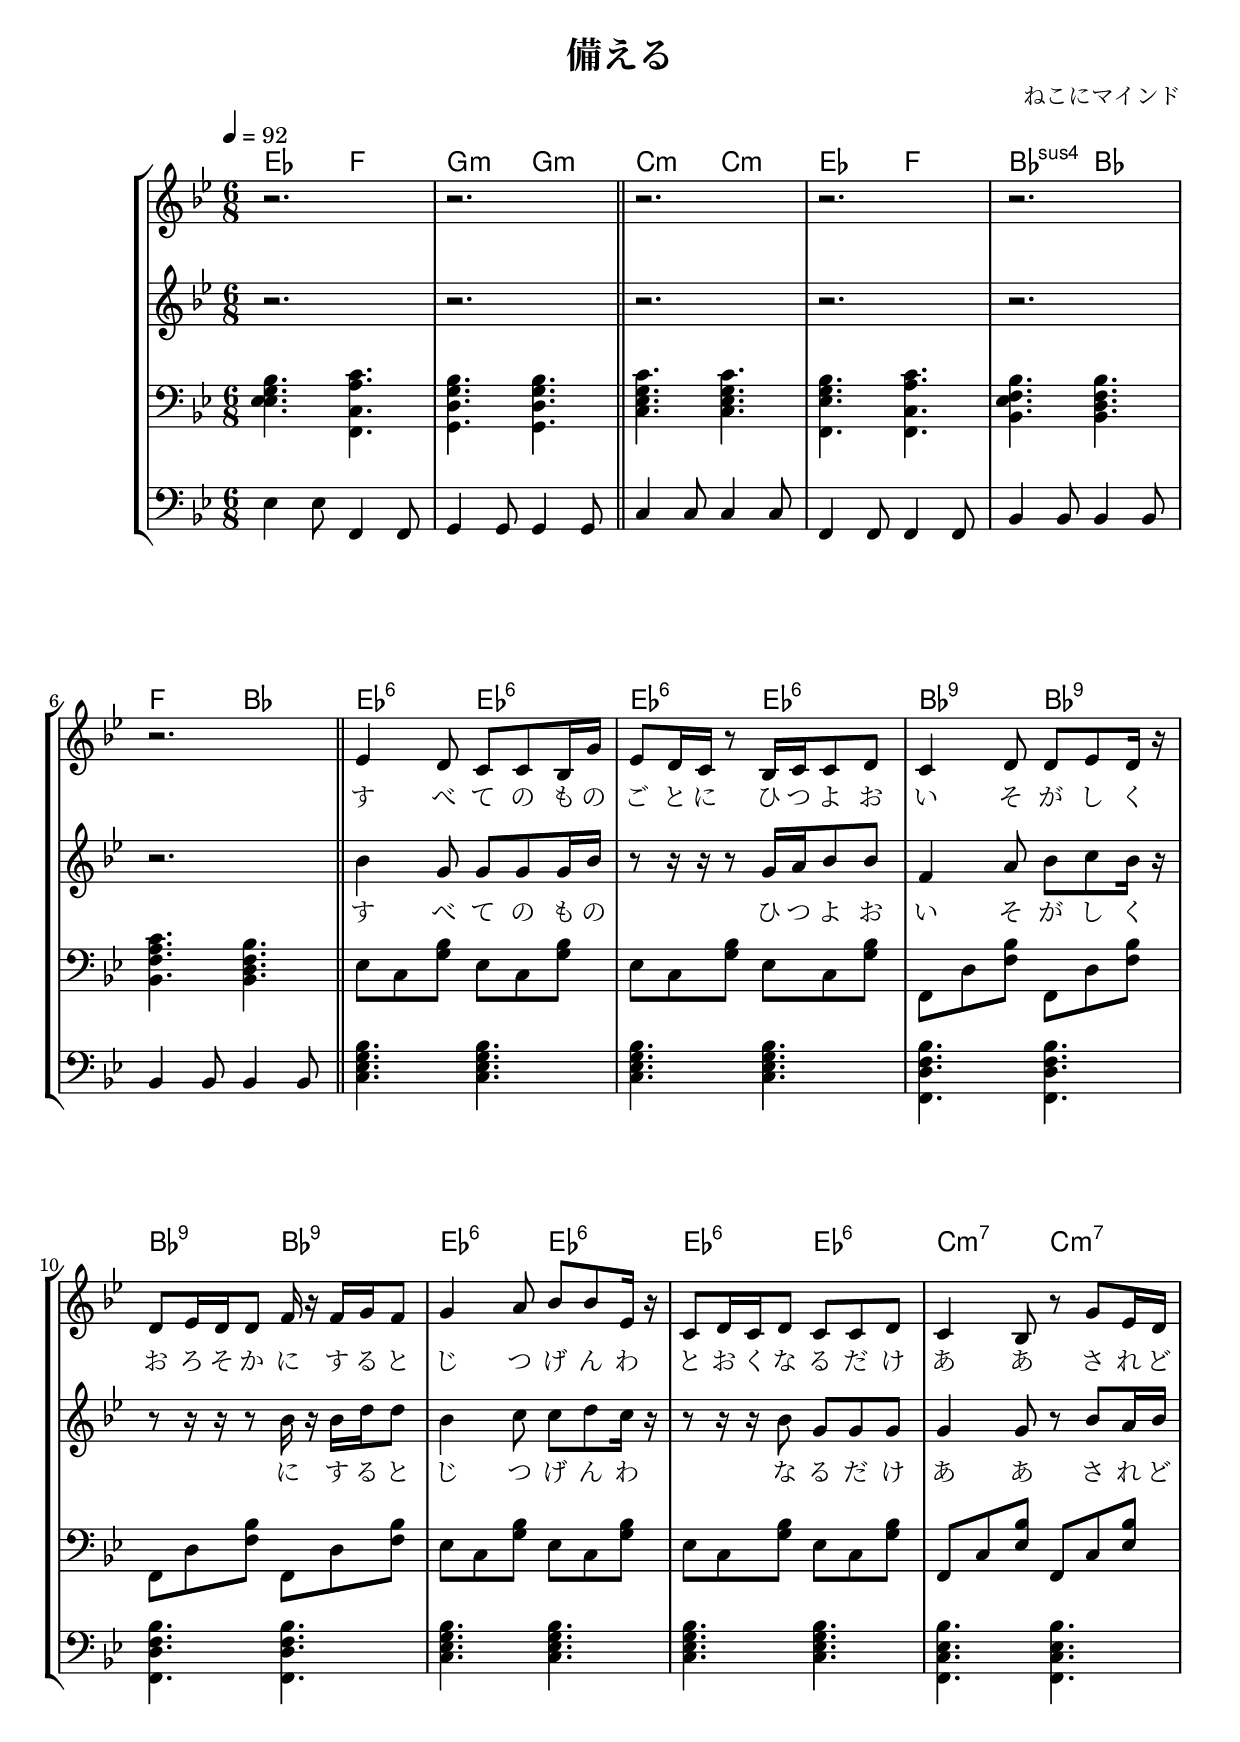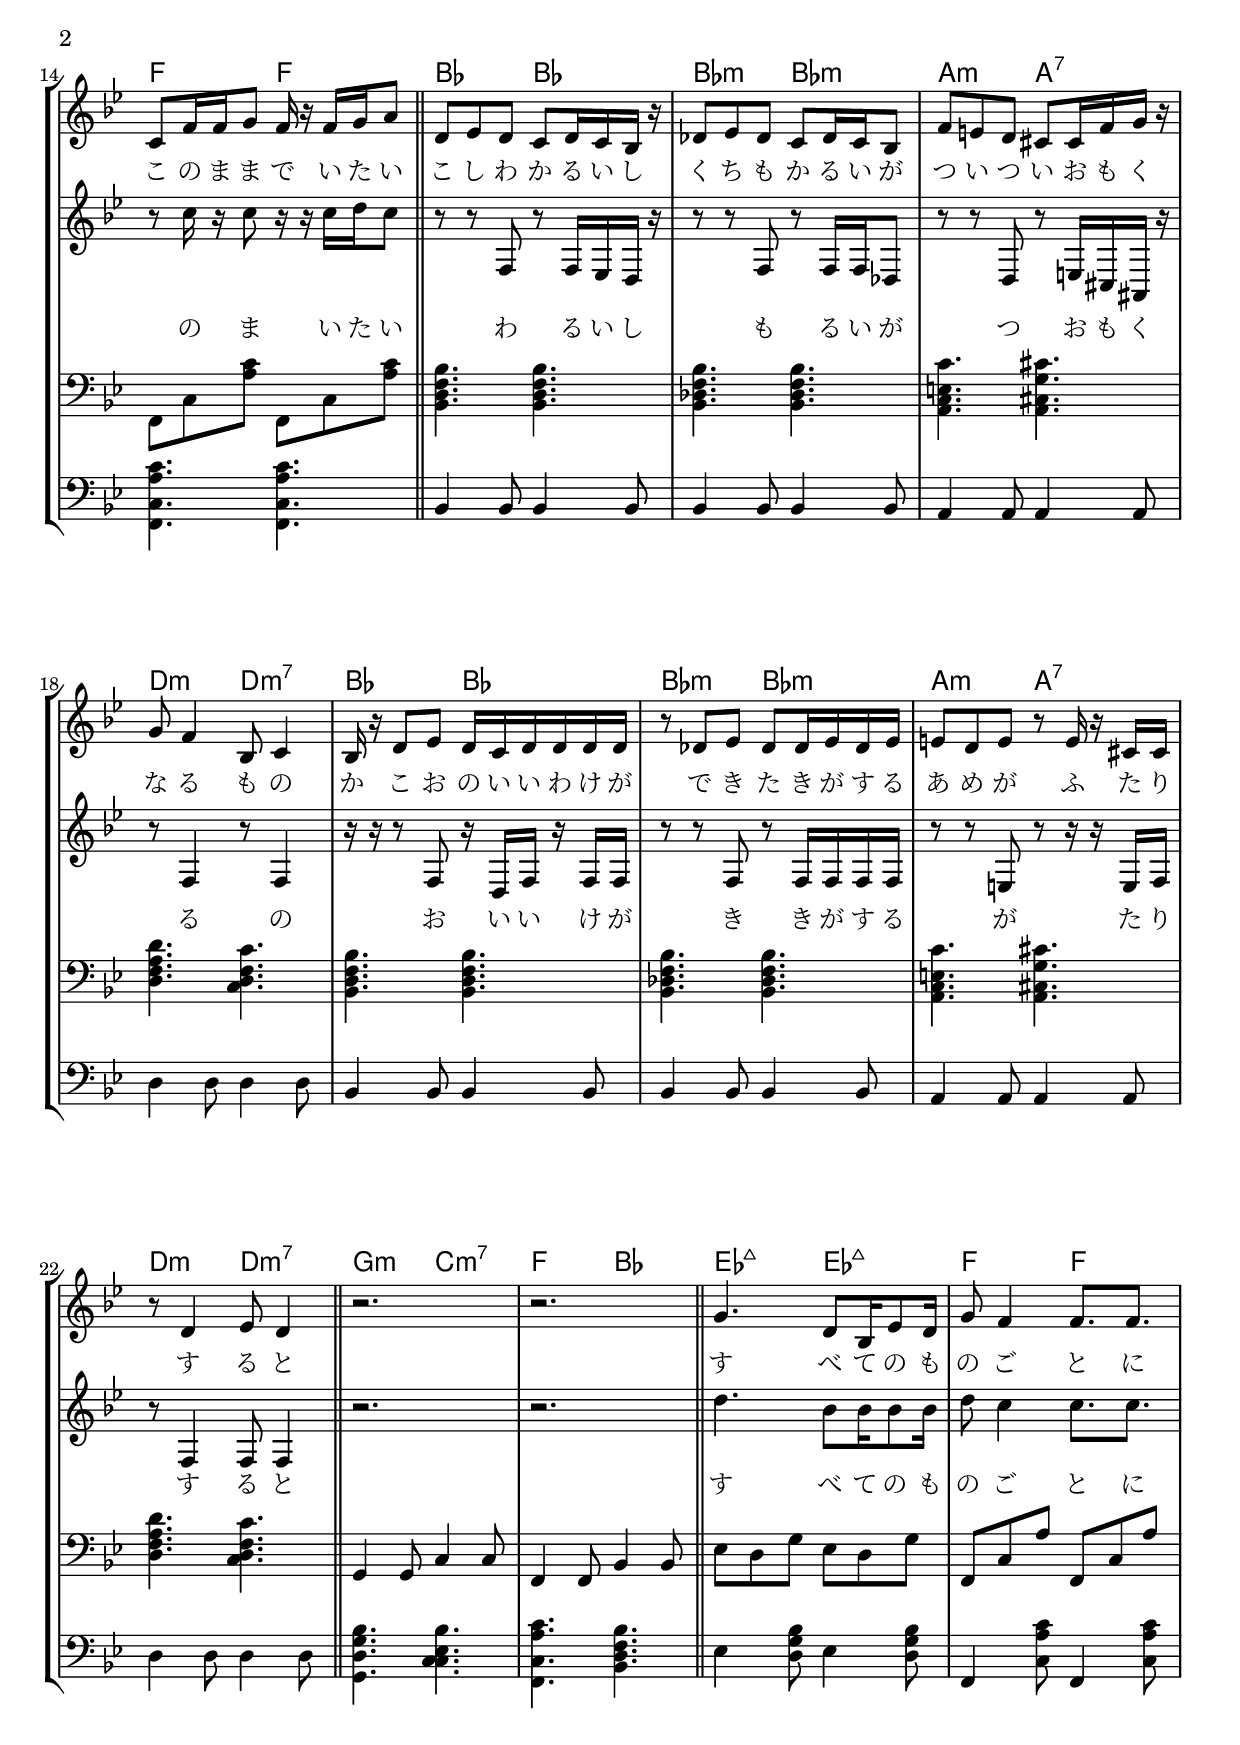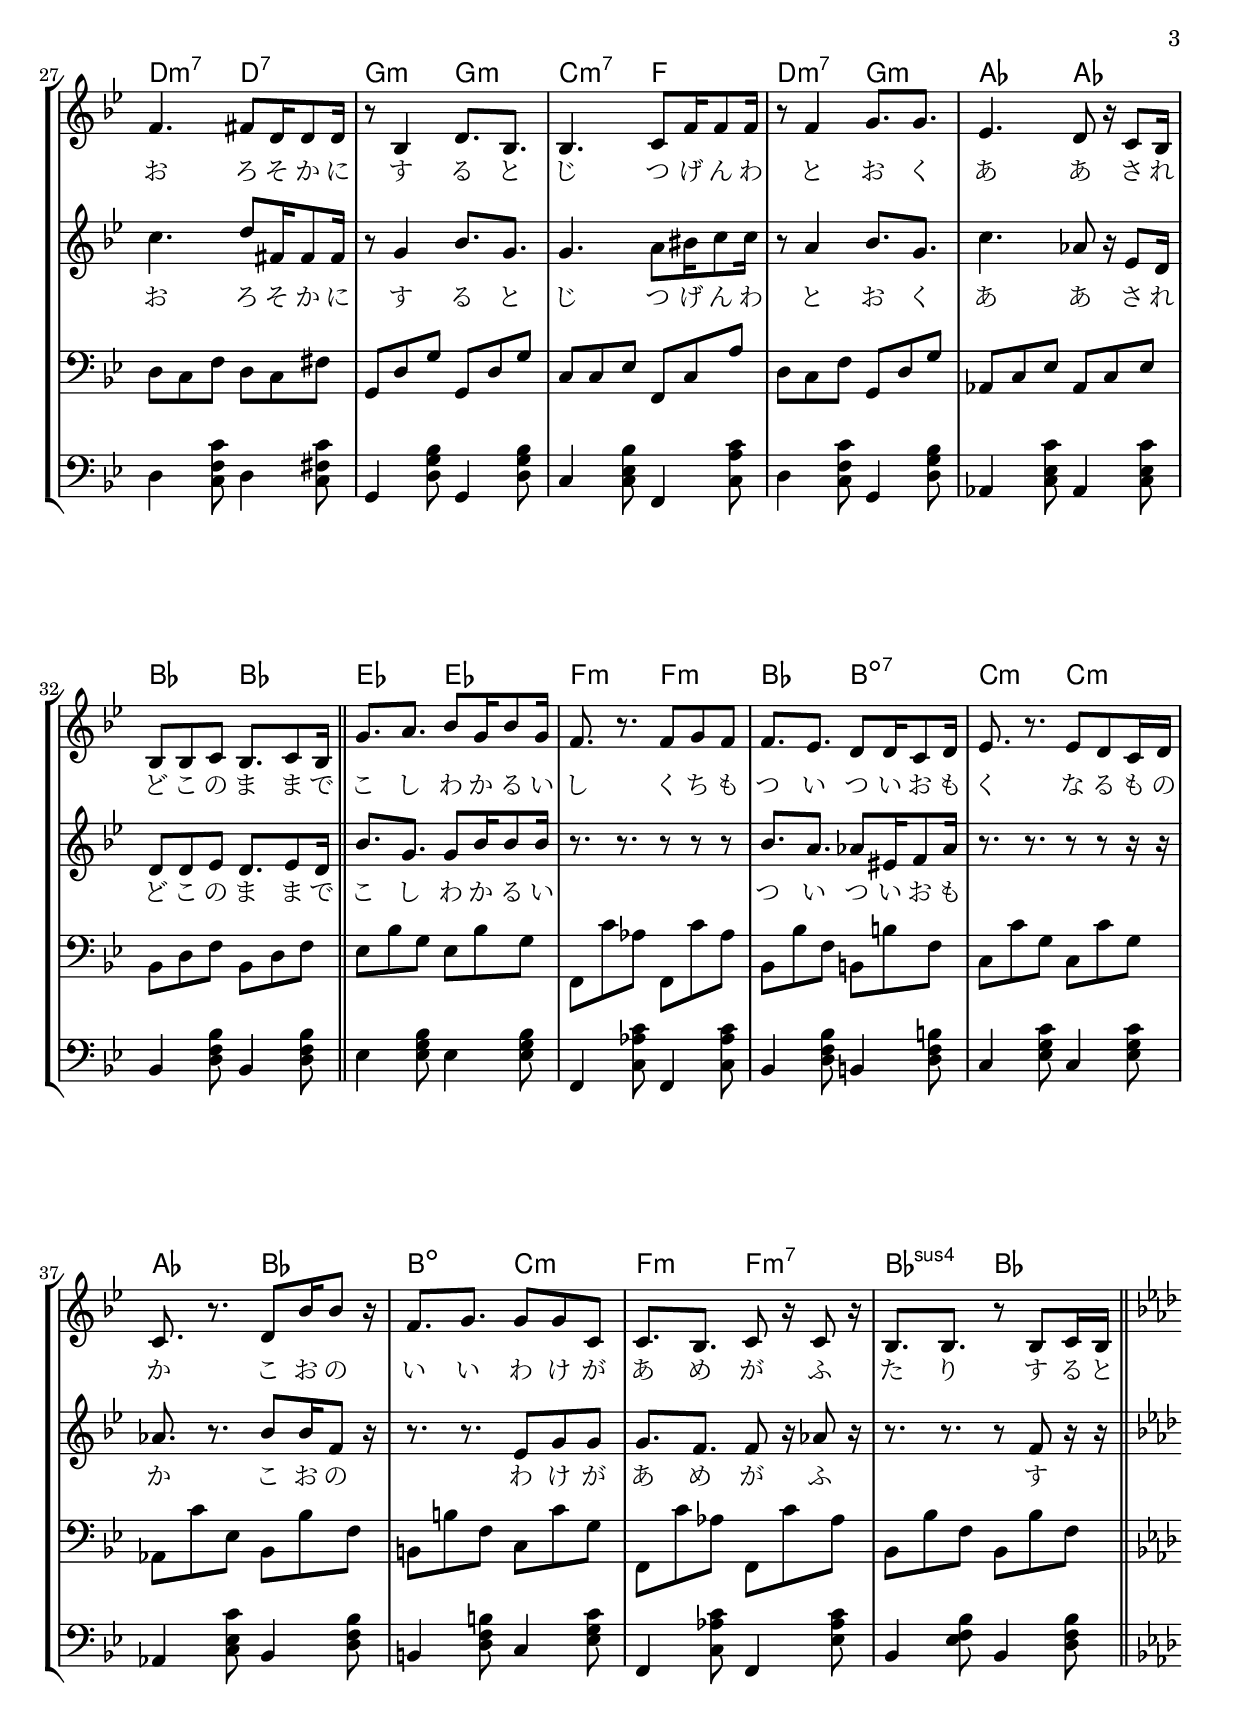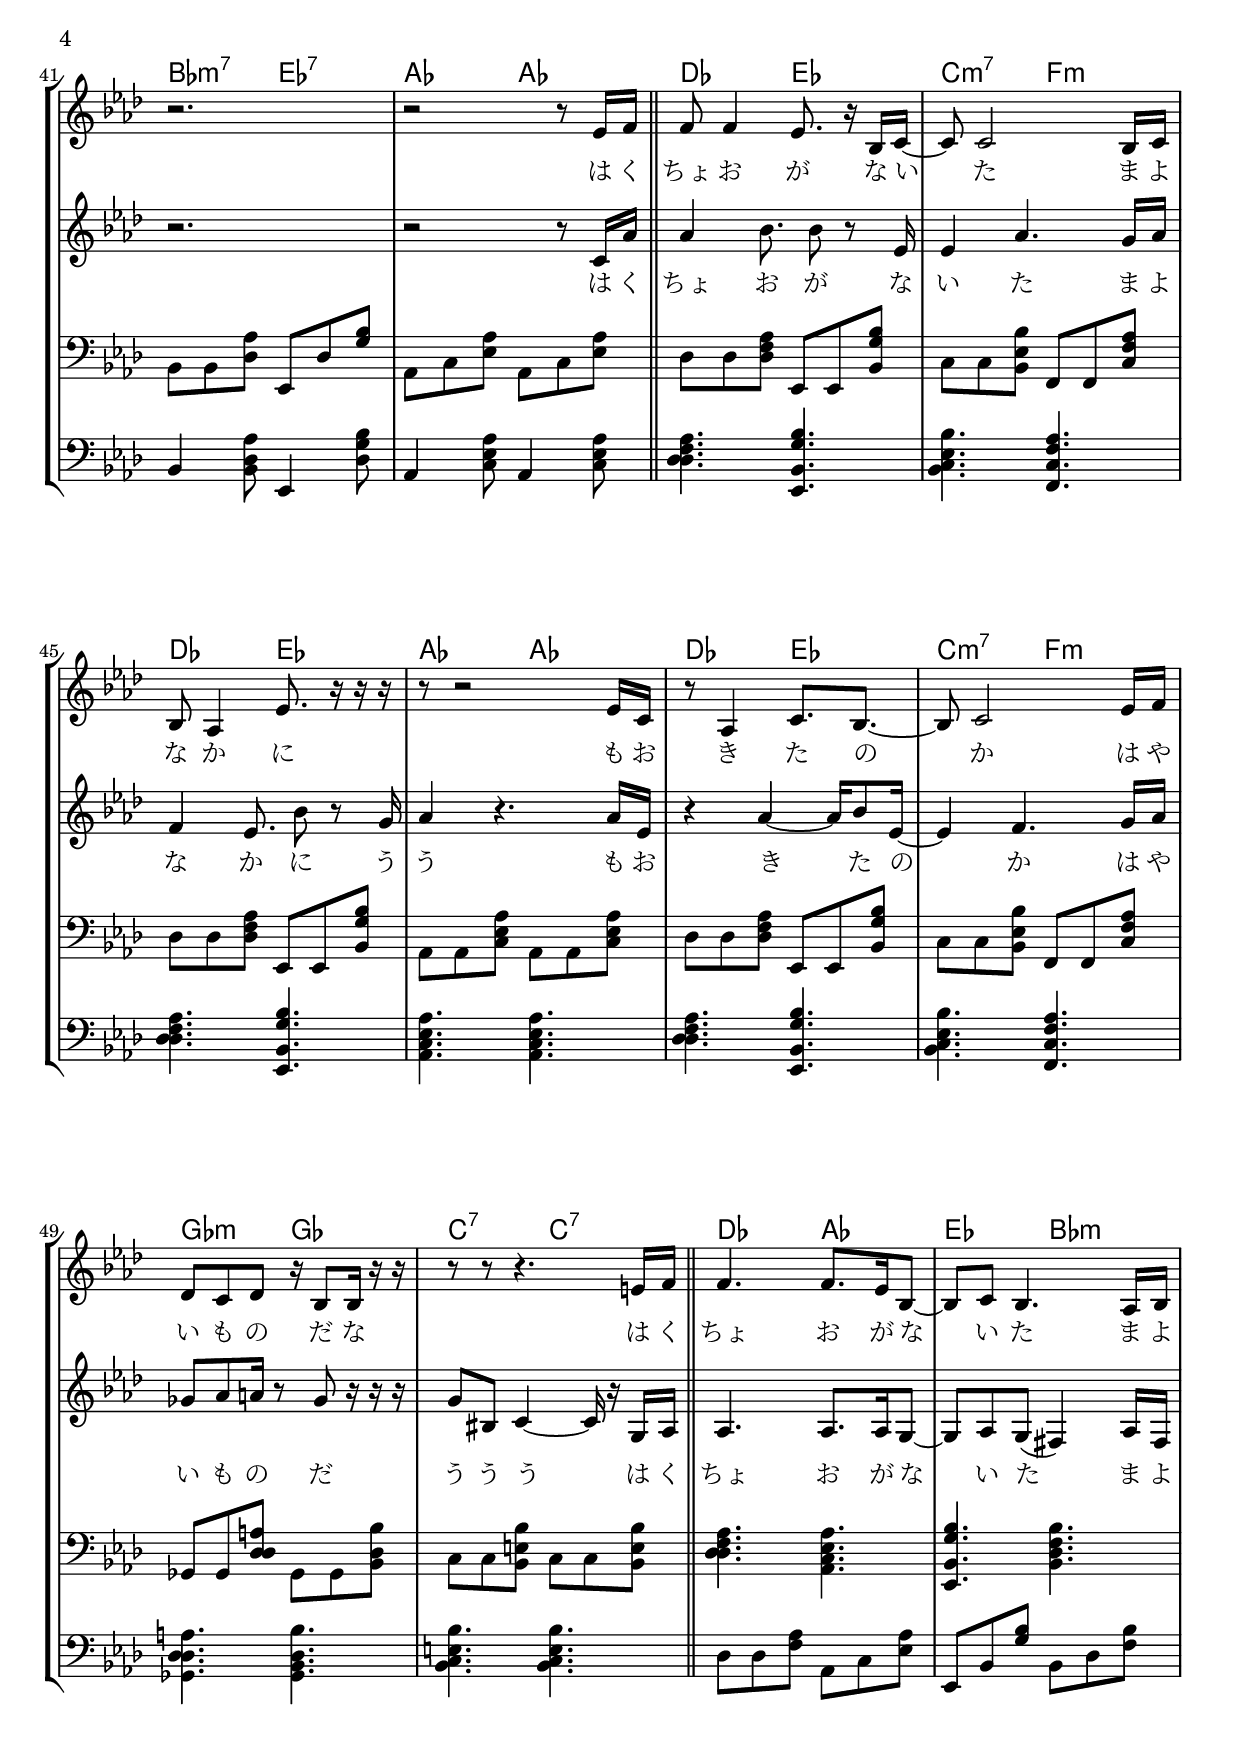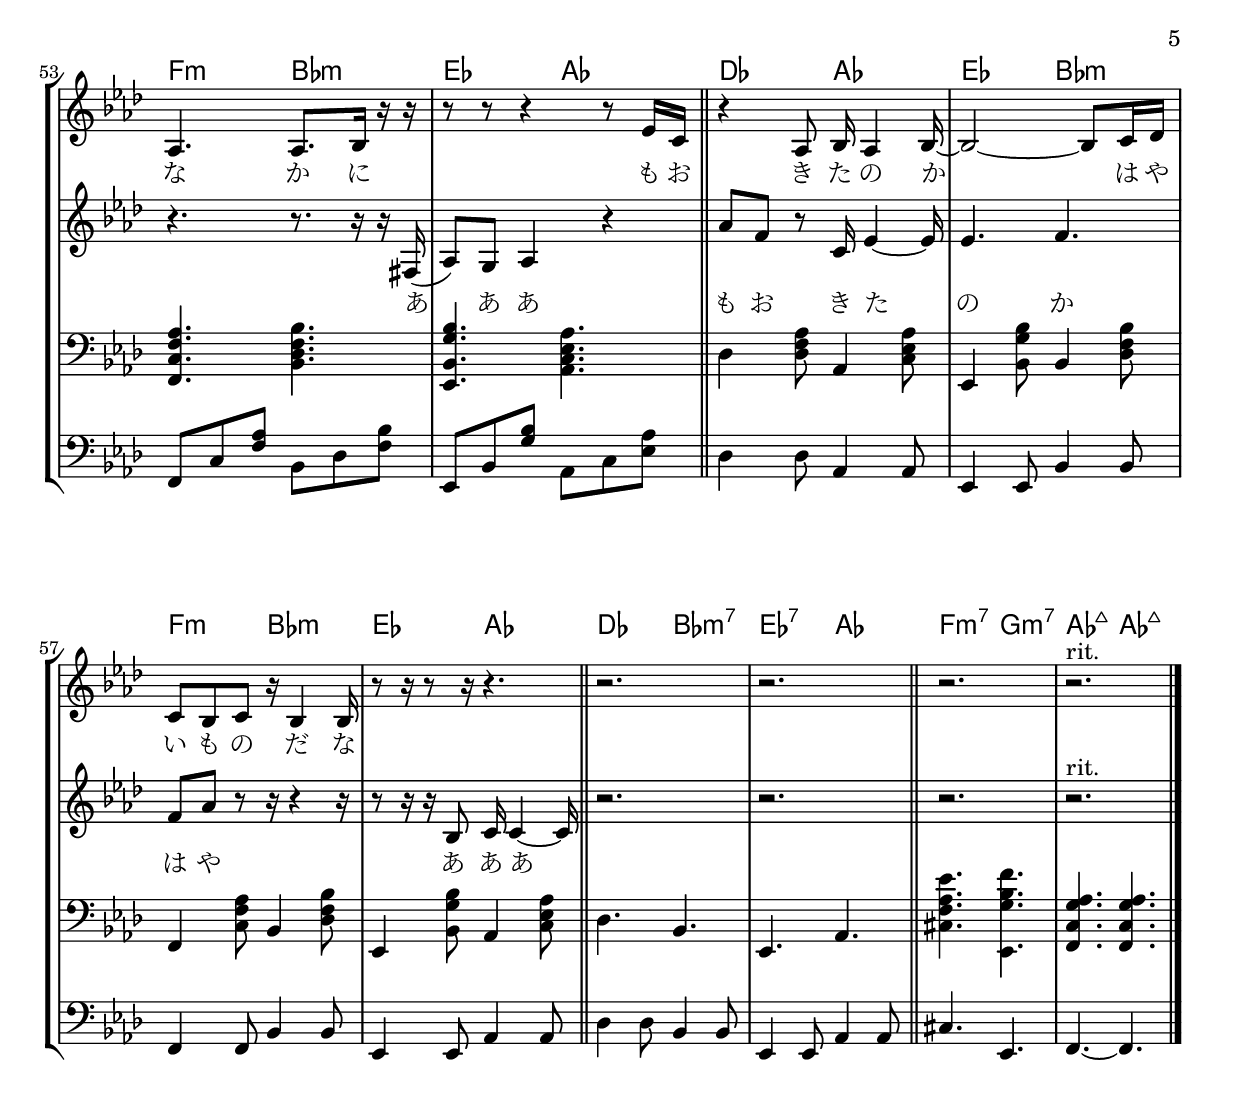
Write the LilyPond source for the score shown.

\version "2.12.1"

\header {
	title = \markup {備える}
	composer = \markup \center-column {ねこにマインド}
}

harmony = \chordmode {
	es4. f4. g4.:m g4.:m 

	c4.:m c4.:m es4. f4. bes4.:sus4 bes4. f4. bes4. 

	es4.:6 es4.:6 es4.:6 es4.:6 bes4.:9 bes4.:9 bes4.:9 bes4.:9 es4.:6 es4.:6 es4.:6 es4.:6 c4.:min7 c4.:min7 f4. f4. 

	bes4. bes4. bes4.:m bes4.:m a4.:m a4.:7 d4.:m d4.:min7 bes4. bes4. bes4.:m bes4.:m a4.:m a4.:7 d4.:m d4.:min7 

	g4.:m c4.:min7 f4. bes4. 

	es4.:maj7 es4.:maj7 f4. f4. d4.:min7 d4.:7 g4.:m g4.:m c4.:min7 f4. d4.:min7 g4.:m as4. as4. bes4. bes4. 

	es4. es4. f4.:m f4.:m bes4. b4.:dim7 c4.:m c4.:m as4. bes4. b4.:dim c4.:m f4.:m f4.:min7 bes4.:sus4 bes4. 

	bes4.:min7 es4.:7 as4. as4. 

	des4. es4. c4.:min7 f4.:m des4. es4. as4. as4. des4. es4. c4.:min7 f4.:m ges4.:m ges4. c4.:7 c4.:7 

	des4. as4. es4. bes4.:m f4.:m bes4.:m es4. as4. 

	des4. as4. es4. bes4.:m f4.:m bes4.:m es4. as4. 

	des4. bes4.:min7 es4.:7 as4. 

	f4.:min7 g4.:m7 as4.:maj7 as4.:maj7 
}

melody = {
	\key bes \major
	\tempo 4 = 92
	r2. | r2.   
	r2. | r2. | r2. | r2.   
	\set Staff.midiInstrument = #"mmi0.45"
	\set Staff.midiMinimumVolume = #0.7
	\set Staff.midiMaximumVolume = #0.9
	es'4  d'8  c'8  c'8  bes16  g'16 
	es'8  d'16  c'16  r8  bes16  c'16  c'8  d'8 
	c'4  d'8  d'8  es'8  d'16  r16 
	d'8  es'16  d'16  d'8  f'16  r16  f'16  g'16  f'8 
	g'4  a'8  bes'8  bes'8  es'16  r16 
	c'8  d'16  c'16  d'8  c'8  c'8  d'8 
	c'4  bes8  r8  g'8  es'16  d'16 
	c'8  f'16  f'16  g'8  f'16  r16  f'16  g'16  a'8
	\set Staff.midiInstrument = #"mmi0.45"
	\set Staff.midiMinimumVolume = #0.7
	\set Staff.midiMaximumVolume = #0.9
	d'8  es'8  d'8  c'8  d'16  c'16  bes16  r16 
	des'8  es'8  des'8  c'8  des'16  c'16  bes8 
	f'8  e'8  d'8  cis'8  cis'16  f'16  g'16  r16 
	g'8  f'4  bes8  c'4 
	bes16  r16  d'8  es'8  d'16  c'16  d'16  d'16  d'16  d'16 
	r8  des'8  es'8  des'8  des'16  es'16  des'16  es'16 
	e'8  d'8  e'8  r8  e'16  r16  cis'16  cis'16 
	r8  d'4  es'8  d'4
	r2. | r2.   
	\set Staff.midiInstrument = #"FX 4 (atmosphere)"
	\set Staff.midiMinimumVolume = #0.7
	\set Staff.midiMaximumVolume = #0.9
	g'4.  d'8  bes16  es'8  d'16 
	g'8  f'4  f'8.  f'8. 
	f'4.  fis'8  d'16  d'8  d'16 
	r8  bes4  d'8.  bes8. 
	bes4.  c'8  f'16  f'8  f'16 
	r8  f'4  g'8.  g'8. 
	es'4.  d'8  r16  c'8  bes16 
	bes8  bes8  c'8  bes8.  c'8  bes16
	\set Staff.midiInstrument = #"Marimba"
	\set Staff.midiMinimumVolume = #0.7
	\set Staff.midiMaximumVolume = #0.9
	g'8.  a'8.  bes'8  g'16  bes'8  g'16 
	f'8.  r8.  f'8  g'8  f'8 
	f'8.  es'8.  d'8  d'16  c'8  d'16 
	es'8.  r8.  es'8  d'8  c'16  d'16 
	c'8.  r8.  d'8  bes'16  bes'8  r16 
	f'8.  g'8.  g'8  g'8  c'8 
	c'8.  bes8.  c'8  r16  c'8  r16 
	bes8.  bes8.  r8  bes8  c'16  bes16
	\key as \major
	r2. | r2 r8 
	\set Staff.midiInstrument = #"mmi0.45"
	\set Staff.midiMinimumVolume = #0.7
	\set Staff.midiMaximumVolume = #0.9
	es'16  f'16 
	f'8  f'4  es'8.  r16  bes16  c'16~ 
	c'8  c'2  bes16  c'16 
	bes8  as4  es'8.  r16  r16  r16 
	r8  r2  es'16  c'16 
	r8  as4  c'8.  bes8.~ 
	bes8  c'2  es'16  f'16 
	des'8  c'8  des'8  r16  bes8  bes16  r16  r16 
	r8  r8  	r4. 	\set Staff.midiInstrument = #"FX 7 (echoes)"
	\set Staff.midiMinimumVolume = #0.7
	\set Staff.midiMaximumVolume = #0.9
	e'16  f'16 
	f'4.  f'8.  es'16  bes8~ 
	bes8  c'8  bes4.  as16  bes16 
	as4.  as8.  bes16  r16  r16 
	r8  r8  r4  	r8 	\set Staff.midiInstrument = #"Voice Oohs"
	\set Staff.midiMinimumVolume = #0.7
	\set Staff.midiMaximumVolume = #0.9
	es'16  c'16 
	r4  as8  bes16  as4  bes16~ 
	bes2~bes8  c'16  des'16 
	c'8  bes8  c'8  r16  bes4  bes16 
	r8  r16  r8  r16  	r4. 	r2. | r2.   
	r2. | r2.^"rit." \bar "|."
}

words = \lyricmode {
	
	
	す  べ  て  の  も  の  ご  と  に  ひ  つ  よ  お  い  そ  が  し  く  お  ろ  そ  か  に  す  る  と  じ  つ  げ  ん  わ  と  お  く  な  る  だ  け  あ  あ  さ  れ  ど  こ  の  ま  ま  で  い  た  い  
	こ  し  わ  か  る  い  し  く  ち  も  か  る  い  が  つ  い  つ  い  お  も  く  な  る  も  の  か  こ  お  の  い  い  わ  け  が  で  き  た  き  が  す  る  あ  め  が  ふ  た  り  す  る  と  
	
	す  べ  て  の  も  の  ご  と  に  お  ろ  そ  か  に  す  る  と  じ  つ  げ  ん  わ  と  お  く  あ  あ  さ  れ  ど  こ  の  ま  ま  で  
	こ  し  わ  か  る  い  し  く  ち  も  つ  い  つ  い  お  も  く  な  る  も  の  か  こ  お  の  い  い  わ  け  が  あ  め  が  ふ  た  り  す  る  と  
	
	は  く  ちょ  お  が  な  い  た  ま  よ  な  か  に  も  お  き  た  の  か  は  や  い  も  の  だ  な  
	は  く  ちょ  お  が  な  い  た  ま  よ  な  か  に  
	も  お  き  た  の  か  は  や  い  も  の  だ  な  
	
	
}

secondmelody = {
	\key bes \major
	\tempo 4 = 92
	r2. | r2.   
	r2. | r2. | r2. | r2.   
	\set Staff.midiInstrument = #"Acoustic grand"
	\set Staff.midiMinimumVolume = #0.7
	\set Staff.midiMaximumVolume = #0.9
	bes'4  g'8  g'8  g'8  g'16  bes'16 
	r8  r16  r16  r8  g'16  a'16  bes'8  bes'8 
	f'4  a'8  bes'8  c''8  bes'16  r16 
	r8  r16  r16  r8  bes'16  r16  bes'16  d''16  d''8 
	bes'4  c''8  c''8  d''8  c''16  r16 
	r8  r16  r16  bes'8  g'8  g'8  g'8 
	g'4  g'8  r8  bes'8  a'16  bes'16 
	r8  c''16  r16  c''8  r16  r16  c''16  d''16  c''8
	\set Staff.midiInstrument = #"Synth Bass 1"
	\set Staff.midiMinimumVolume = #0.7
	\set Staff.midiMaximumVolume = #0.9
	r8  r8  f8  r8  f16  es16  d16  r16 
	r8  r8  f8  r8  f16  f16  des8 
	r8  r8  d8  r8  e16  cis16  ais,16  r16 
	r8  f4  r8  f4 
	r16  r16  r8  f8  r16  d16  f16  r16  f16  f16 
	r8  r8  f8  r8  f16  f16  f16  f16 
	r8  r8  e8  r8  r16  r16  e16  f16 
	r8  f4  f8  f4
	r2. | r2.   
	\set Staff.midiInstrument = #"Flute"
	\set Staff.midiMinimumVolume = #0.7
	\set Staff.midiMaximumVolume = #0.9
	d''4.  bes'8  bes'16  bes'8  bes'16 
	d''8  c''4  c''8.  c''8. 
	c''4.  d''8  fis'16  fis'8  fis'16 
	r8  g'4  bes'8.  g'8. 
	g'4.  a'8  bis'16  c''8  c''16 
	r8  a'4  bes'8.  g'8. 
	c''4.  as'8  r16  es'8  d'16 
	d'8  d'8  es'8  d'8.  es'8  d'16
	\set Staff.midiInstrument = #"FX 8 (sci-fi)"
	\set Staff.midiMinimumVolume = #0.7
	\set Staff.midiMaximumVolume = #0.9
	bes'8.  g'8.  g'8  bes'16  bes'8  bes'16 
	r8.  r8.  r8  r8  r8 
	bes'8.  a'8.  as'8  eis'16  f'8  as'16 
	r8.  r8.  r8  r8  r16  r16 
	as'8.  r8.  bes'8  bes'16  f'8  r16 
	r8.  r8.  es'8  g'8  g'8 
	g'8.  f'8.  f'8  r16  as'8  r16 
	r8.  r8.  r8  f'8  r16  r16
	\key as \major
	r2. | r2 r8 
	\set Staff.midiInstrument = #"fss0.35"
	\set Staff.midiMinimumVolume = #0.7
	\set Staff.midiMaximumVolume = #0.9
	c'16  as'16 
	as'4  bes'8.  bes'8  r8  es'16 
	es'4  as'4.  g'16  as'16 
	f'4  es'8.  bes'8  r8  g'16 
	as'4  r4.  as'16  es'16 
	r4  as'4~as'16  bes'8  es'16~ 
	es'4  f'4.  g'16  as'16 
	ges'8  as'8  a'16  r8  ges'8  r16  r16  r16 
	g'8  bis8  c'4~c'16  	r16 	\set Staff.midiInstrument = #"FX 7 (echoes)"
	\set Staff.midiMinimumVolume = #0.7
	\set Staff.midiMaximumVolume = #0.9
	g16  as16 
	as4.  as8.  as16  g8~ 
	g8  as8  g8  (fis4)  as16  fis16 
	r4.  r8.  r16  r16  fis16 
	(as8)  g8  as4  	r4 	\set Staff.midiInstrument = #"Pad 8 (sweep)"
	\set Staff.midiMinimumVolume = #0.7
	\set Staff.midiMaximumVolume = #0.9
	as'8  f'8  r8  c'16  es'4~es'16 
	es'4.  f'4. 
	f'8  as'8  r8  r16  r4  r16 
	r8  r16  r16  bes8  c'16  c'4~c'16
	r2. | r2.   
	r2. | r2.^"rit." \bar "|."
}

secondwords = \lyricmode {
	
	
	す  べ  て  の  も  の  ひ  つ  よ  お  い  そ  が  し  く  に  す  る  と  じ  つ  げ  ん  わ  な  る  だ  け  あ  あ  さ  れ  ど  の  ま  い  た  い  
	わ  る  い  し  も  る  い  が  つ  お  も  く  る  の  お  い  い  け  が  き  き  が  す  る  が  た  り  す  る  と  
	
	す  べ  て  の  も  の  ご  と  に  お  ろ  そ  か  に  す  る  と  じ  つ  げ  ん  わ  と  お  く  あ  あ  さ  れ  ど  こ  の  ま  ま  で  
	こ  し  わ  か  る  い  つ  い  つ  い  お  も  か  こ  お  の  わ  け  が  あ  め  が  ふ  す  
	
	は  く  ちょ  お  が  な  い  た  ま  よ  な  か  に  う  う  も  お  き  た  の  か  は  や  い  も  の  だ  う  う  う  
	は  く  ちょ  お  が  な  い  た  ま  よ  あ  あ  あ  
	も  お  き  た  の  か  は  や  あ  あ  あ  
	
	
}

tempochange = {
	\time 6/8
	\tempo 4 = 92
	r2. | r2. \bar "||"
	\tempo 4 = 92
	r2. | r2. | r2. | r2. \bar "||"
	\tempo 4 = 92
	r2. | r2. | r2. | r2. | r2. | r2. | r2. | r2. \bar "||"
	\tempo 4 = 92
	r2. | r2. | r2. | r2. | r2. | r2. | r2. | r2. \bar "||"
	\tempo 4 = 92
	r2. | r2. \bar "||"
	\tempo 4 = 92
	r2. | r2. | r2. | r2. | r2. | r2. | r2. | r2. \bar "||"
	\tempo 4 = 92
	r2. | r2. | r2. | r2. | r2. | r2. | r2. | r2. \bar "||"
	\tempo 4 = 92
	r2. | r2. \bar "||"
	\tempo 4 = 92
	r2. | r2. | r2. | r2. | r2. | r2. | r2. | r2. \bar "||"
	\tempo 4 = 92
	r2. | r2. | r2. | r2. \bar "||"
	\tempo 4 = 92
	r2. | r2. | r2. | r2. \bar "||"
	\tempo 4 = 92
	r2. | r2. \bar "||"
	\tempo 4 = 92
	r2. | \tempo 4 = 69 r4. \tempo 4 = 61 r4. \bar "|."
}

mainacc = {
	\clef bass
	\set Staff.midiInstrument = #"Acoustic grand"
	\set Staff.midiMinimumVolume = #0.3
	\set Staff.midiMaximumVolume = #0.6
	\time 6/8
	\key bes \major
	\tempo 4 = 92
<es es g bes>4.  <f, c a c'>4.  <g, d g bes>4.  <g, d g bes>4.  \bar "||"

	\set Staff.midiInstrument = #"Acoustic grand"
	\set Staff.midiMinimumVolume = #0.3
	\set Staff.midiMaximumVolume = #0.6
<c es g c'>4.  <c es g c'>4.  <f, es g bes>4.  <f, c a c'>4.  <bes, es f bes>4.  <bes, d f bes>4.  <bes, f a c'>4.  <bes, d f bes>4.  \bar "||"

	\set Staff.midiInstrument = #"Pad 7 (halo)"
	\set Staff.midiMinimumVolume = #0.3
	\set Staff.midiMaximumVolume = #0.6
es8  c8  <g bes>8  es8  c8  <g bes>8  es8  c8  <g bes>8  es8  c8  <g bes>8  f,8  d8  <f bes>8  f,8  d8  <f bes>8  f,8  d8  <f bes>8  f,8  d8  <f bes>8  es8  c8  <g bes>8  es8  c8  <g bes>8  es8  c8  <g bes>8  es8  c8  <g bes>8  f,8  c8  <es bes>8  f,8  c8  <es bes>8  f,8  c8  <a c'>8  f,8  c8  <a c'>8  \bar "||"

	\set Staff.midiInstrument = #"Acoustic grand"
	\set Staff.midiMinimumVolume = #0.3
	\set Staff.midiMaximumVolume = #0.6
<bes, d f bes>4.  <bes, d f bes>4.  <bes, des f bes>4.  <bes, des f bes>4.  <a, c e c'>4.  <a, cis g cis'>4.  <d f a d'>4.  <d c f c'>4.  <bes, d f bes>4.  <bes, d f bes>4.  <bes, des f bes>4.  <bes, des f bes>4.  <a, c e c'>4.  <a, cis g cis'>4.  <d f a d'>4.  <d c f c'>4.  \bar "||"

	\set Staff.midiInstrument = #"Acoustic Guitar (steel)"
	\set Staff.midiMinimumVolume = #0.3
	\set Staff.midiMaximumVolume = #0.6
g,4  g,8  c4  c8  f,4  f,8  bes,4  bes,8  \bar "||"

	\set Staff.midiInstrument = #"Acoustic grand"
	\set Staff.midiMinimumVolume = #0.3
	\set Staff.midiMaximumVolume = #0.6
es8  d8  g8  es8  d8  g8  f,8  c8  a8  f,8  c8  a8  d8  c8  f8  d8  c8  fis8  g,8  d8  g8  g,8  d8  g8  c8  c8  es8  f,8  c8  a8  d8  c8  f8  g,8  d8  g8  as,8  c8  es8  as,8  c8  es8  bes,8  d8  f8  bes,8  d8  f8  \bar "||"

	\set Staff.midiInstrument = #"Acoustic grand"
	\set Staff.midiMinimumVolume = #0.3
	\set Staff.midiMaximumVolume = #0.6
es8  bes8  g8  es8  bes8  g8  f,8  c'8  as8  f,8  c'8  as8  bes,8  bes8  f8  b,8  b8  f8  c8  c'8  g8  c8  c'8  g8  as,8  c'8  es8  bes,8  bes8  f8  b,8  b8  f8  c8  c'8  g8  f,8  c'8  as8  f,8  c'8  as8  bes,8  bes8  f8  bes,8  bes8  f8  \bar "||"

	\set Staff.midiInstrument = #"Slap Bass 1"
	\set Staff.midiMinimumVolume = #0.3
	\set Staff.midiMaximumVolume = #0.6
	\key as \major
bes,8  bes,8  <des as>8  es,8  des8  <g bes>8  as,8  c8  <es as>8  as,8  c8  <es as>8  \bar "||"

	\set Staff.midiInstrument = #"Acoustic grand"
	\set Staff.midiMinimumVolume = #0.3
	\set Staff.midiMaximumVolume = #0.6
des8  des8  <des f as>8  es,8  es,8  <bes, g bes>8  c8  c8  <bes, es bes>8  f,8  f,8  <c f as>8  des8  des8  <des f as>8  es,8  es,8  <bes, g bes>8  as,8  as,8  <c es as>8  as,8  as,8  <c es as>8  des8  des8  <des f as>8  es,8  es,8  <bes, g bes>8  c8  c8  <bes, es bes>8  f,8  f,8  <c f as>8  ges,8  ges,8  <des des a>8  ges,8  ges,8  <bes, des bes>8  c8  c8  <bes, e bes>8  c8  c8  <bes, e bes>8  \bar "||"

	\set Staff.midiInstrument = #"Acoustic grand"
	\set Staff.midiMinimumVolume = #0.3
	\set Staff.midiMaximumVolume = #0.6
<des des f as>4.  <as, c es as>4.  <es, bes, g bes>4.  <bes, des f bes>4.  <f, c f as>4.  <bes, des f bes>4.  <es, bes, g bes>4.  <as, c es as>4.  \bar "||"

	\set Staff.midiInstrument = #"Acoustic grand"
	\set Staff.midiMinimumVolume = #0.3
	\set Staff.midiMaximumVolume = #0.6
des4  <des f as>8  as,4  <c es as>8  es,4  <bes, g bes>8  bes,4  <des f bes>8  f,4  <c f as>8  bes,4  <des f bes>8  es,4  <bes, g bes>8  as,4  <c es as>8  \bar "||"

	\set Staff.midiInstrument = #"Acoustic grand"
	\set Staff.midiMinimumVolume = #0.3
	\set Staff.midiMaximumVolume = #0.6
des4.~  bes,4.  es,4.~  as,4.  \bar "||"

	\set Staff.midiInstrument = #"Acoustic grand"
	\set Staff.midiMinimumVolume = #0.3
	\set Staff.midiMaximumVolume = #0.6
<cis f as es'>4.  <es, g bes f'>4.  <f, c g as>4.  <f, c g as>4.  \bar "|."}

subacc = {
	\clef bass
	\set Staff.midiInstrument = #"Pad 4 (choir)"
	\set Staff.midiMinimumVolume = #0.3
	\set Staff.midiMaximumVolume = #0.6
	\time 6/8
	\key bes \major
	\tempo 4 = 92
es4  es8  f,4  f,8  g,4  g,8  g,4  g,8  \bar "||"

	\set Staff.midiInstrument = #"Pad 2 (warm)"
	\set Staff.midiMinimumVolume = #0.3
	\set Staff.midiMaximumVolume = #0.6
c4  c8  c4  c8  f,4  f,8  f,4  f,8  bes,4  bes,8  bes,4  bes,8  bes,4  bes,8  bes,4  bes,8  \bar "||"

	\set Staff.midiInstrument = #"Acoustic grand"
	\set Staff.midiMinimumVolume = #0.3
	\set Staff.midiMaximumVolume = #0.6
<es c g bes>4.  <es c g bes>4.  <es c g bes>4.  <es c g bes>4.  <f, d f bes>4.  <f, d f bes>4.  <f, d f bes>4.  <f, d f bes>4.  <es c g bes>4.  <es c g bes>4.  <es c g bes>4.  <es c g bes>4.  <f, c es bes>4.  <f, c es bes>4.  <f, c a c'>4.  <f, c a c'>4.  \bar "||"

	\set Staff.midiInstrument = #"Synth Voice"
	\set Staff.midiMinimumVolume = #0.3
	\set Staff.midiMaximumVolume = #0.6
bes,4  bes,8  bes,4  bes,8  bes,4  bes,8  bes,4  bes,8  a,4  a,8  a,4  a,8  d4  d8  d4  d8  bes,4  bes,8  bes,4  bes,8  bes,4  bes,8  bes,4  bes,8  a,4  a,8  a,4  a,8  d4  d8  d4  d8  \bar "||"

	\set Staff.midiInstrument = #"Acoustic grand"
	\set Staff.midiMinimumVolume = #0.3
	\set Staff.midiMaximumVolume = #0.6
<g, d g bes>4.  <c c es bes>4.  <f, c a c'>4.  <bes, d f bes>4.  \bar "||"

	\set Staff.midiInstrument = #"Acoustic grand"
	\set Staff.midiMinimumVolume = #0.3
	\set Staff.midiMaximumVolume = #0.6
es4  <d g bes>8  es4  <d g bes>8  f,4  <c a c'>8  f,4  <c a c'>8  d4  <c f c'>8  d4  <c fis c'>8  g,4  <d g bes>8  g,4  <d g bes>8  c4  <c es bes>8  f,4  <c a c'>8  d4  <c f c'>8  g,4  <d g bes>8  as,4  <c es c'>8  as,4  <c es c'>8  bes,4  <d f bes>8  bes,4  <d f bes>8  \bar "||"

	\set Staff.midiInstrument = #"Acoustic grand"
	\set Staff.midiMinimumVolume = #0.3
	\set Staff.midiMaximumVolume = #0.6
es4  <es g bes>8  es4  <es g bes>8  f,4  <c as c'>8  f,4  <c as c'>8  bes,4  <d f bes>8  b,4  <d f b>8  c4  <es g c'>8  c4  <es g c'>8  as,4  <c es c'>8  bes,4  <d f bes>8  b,4  <d f b>8  c4  <es g c'>8  f,4  <c as c'>8  f,4  <es as c'>8  bes,4  <es f bes>8  bes,4  <d f bes>8  \bar "||"

	\set Staff.midiInstrument = #"Acoustic grand"
	\set Staff.midiMinimumVolume = #0.3
	\set Staff.midiMaximumVolume = #0.6
	\key as \major
bes,4  <bes, des as>8  es,4  <des g bes>8  as,4  <c es as>8  as,4  <c es as>8  \bar "||"

	\set Staff.midiInstrument = #"Acoustic grand"
	\set Staff.midiMinimumVolume = #0.3
	\set Staff.midiMaximumVolume = #0.6
<des des f as>4.  <es, bes, g bes>4.  <c bes, es bes>4.  <f, c f as>4.  <des des f as>4.  <es, bes, g bes>4.  <as, c es as>4.  <as, c es as>4.  <des des f as>4.  <es, bes, g bes>4.  <c bes, es bes>4.  <f, c f as>4.  <ges, des des a>4.  <ges, bes, des bes>4.  <c bes, e bes>4.  <c bes, e bes>4.  \bar "||"

	\set Staff.midiInstrument = #"Acoustic grand"
	\set Staff.midiMinimumVolume = #0.3
	\set Staff.midiMaximumVolume = #0.6
des8  des8  <f as>8  as,8  c8  <es as>8  es,8  bes,8  <g bes>8  bes,8  des8  <f bes>8  f,8  c8  <f as>8  bes,8  des8  <f bes>8  es,8  bes,8  <g bes>8  as,8  c8  <es as>8  \bar "||"

	\set Staff.midiInstrument = #"Bright Acoustic"
	\set Staff.midiMinimumVolume = #0.3
	\set Staff.midiMaximumVolume = #0.6
des4  des8  as,4  as,8  es,4  es,8  bes,4  bes,8  f,4  f,8  bes,4  bes,8  es,4  es,8  as,4  as,8  \bar "||"

	\set Staff.midiInstrument = #"Vibraphone"
	\set Staff.midiMinimumVolume = #0.3
	\set Staff.midiMaximumVolume = #0.6
des4  des8  bes,4  bes,8  es,4  es,8  as,4  as,8  \bar "||"

	\set Staff.midiInstrument = #"Cello"
	\set Staff.midiMinimumVolume = #0.3
	\set Staff.midiMaximumVolume = #0.6
cis4.~  es,4.  f,4.~  f,4.  \bar "|."}

percA = {
	\drummode {
	r2.  |  r2.\bar "||"
	r2.  |  r2.  |  r2.  |  r2.\bar "||"
	cymr4  cymr8  cymr4  cymr8  |  cymr4  cymr8  cymr4  cymr8  |  cymr4  cymr8  cymr4  cymr8  |  cymr4  cymr2  |  cymr4  cymr8  cymr4  cymr8  |  cymr4  cymr8  cymr4  cymr8  |  cymr4  cymr8  cymr4  cymr8  |  cymr4  cymr2\bar "||"
	r2.  |  r2.  |  r2.  |  r2.  |  r2.  |  r2.  |  r2.  |  r4.  r8  hho4\bar "||"
	cymr4  cymr8  cymr4  cymr8  |  cymr4  cymr8  cymr4  cymr8\bar "||"
	cymr4  cymr8  cymr4  cymr8  |  cymr4  cymr8  cymr4  cymr8  |  cymr4  cymr8  cymr4  cymr8  |  cymr4  cymr2  |  cymr4  cymr8  cymr4  cymr8  |  cymr4  cymr8  cymr4  cymr8  |  cymr4  cymr8  cymr4  cymr8  |  cymr4  cymr2\bar "||"
	r8  cymr16  cymr16  cymr8  cymr8  cymr16  cymr16  cymr8  |  cymr8  cymr16  cymr16  cymr8  cymr8  cymr16  cymr16  cymr8  |  cymr8  cymr16  cymr16  cymr8  cymr8  cymr16  cymr16  cymr8  |  cymr8  cymr16  cymr16  cymr8  cymr8  cymr16  cymr16  cymr8  |  r8  cymr16  cymr16  cymr8  cymr8  cymr16  cymr16  cymr8  |  cymr8  cymr16  cymr16  cymr8  cymr8  cymr16  cymr16  cymr8  |  cymr8  cymr16  cymr16  cymr8  cymr8  cymr16  cymr16  cymr8  |  cymr8  cymr16  cymr16  cymr8  cymr8  cymr16  cymr16  cymr8\bar "||"
	r4.  hho4.  |  r4.  hho4.\bar "||"
	hh8  hh8  hh8  hh8  hh8  hh8  |  hh8  hh8  hh8  hh4  hh8  |  hh8  hh8  hh8  hh8  hh8  hh8  |  hh8  hh8  hh8  hh4.  |  hh8  hh8  hh8  hh8  hh8  hh8  |  hh8  hh8  hh8  hh4  hh8  |  hh8  hh8  hh8  hh8  hh8  hh8  |  r8  hh2~hh8\bar "||"
	cymr4  cymr8  cymr4  cymr8  |  cymr4  cymr8  cymr4  cymr8  |  cymr4  cymr8  cymr4  cymr8  |  cymr4  cymr2\bar "||"
	r2.  |  r2.  |  r2.  |  r4.  r8  hho4\bar "||"
	r2.  |  r2~r8  hho8\bar "||"
	hh4  hh8  hh4.  |  \times 16/32 { hh2 hh8. hh2. r16 }\bar "|."
	}
}

percB = {
	\drummode {
	r2.  |  r2.\bar "||"
	r2.  |  r2.  |  r2.  |  r2.\bar "||"
	r4.  sn4.  |  r4.  sn4.  |  r4.  sn4.  |  r8  sn8  sn2  |  r4.  sn4.  |  r4.  sn4.  |  r4.  sn4.  |  r8  sn8  sn2\bar "||"
	r4.  hhp4.  |  r4.  hhp4.  |  r4.  hhp4.  |  r4.  hhp4.  |  r4.  hhp4.  |  r4.  hhp4.  |  r4.  hhp4.  |  hhp4  hhp8  hhp4  hhp8\bar "||"
	r4.  sn4.  |  r4.  sn4.\bar "||"
	r4.  sn4.  |  r4.  sn4.  |  r4.  sn4.  |  r8  sn8  sn2  |  r4.  sn4.  |  r4.  sn4.  |  r4.  sn4.  |  r8  sn8  sn2\bar "||"
	r4  sn4.  sn8  |  r4  sn8  sn4  sn8  |  r4  sn4.  sn8  |  r4  sn8  sn4  sn8  |  r4  sn4.  sn8  |  r4  sn8  sn4  sn8  |  r4  sn4.  sn8  |  r4  sn4.  sn8\bar "||"
	r8  hh16  hh16  hh8  hh8  hh16  hh16  hh8  |  hh8  hh16  hh16  hh8  hh16  hh4~hh16\bar "||"
	r4  sn8  sn16  sn8.  sn8  |  r4  sn8  sn16  sn8.  sn8  |  r4  sn8  sn16  sn8.  sn8  |  r8  sn8  sn8  sn8  sn16  sn8  sn16  |  r4  sn8  sn16  sn8.  sn8  |  r4  sn8  sn16  sn8.  sn8  |  r4  sn8  sn16  sn8.  sn8  |  r4  sn4.  sn8\bar "||"
	r4.  sn4.  |  r4.  sn4.  |  r4.  sn4.  |  r8  sn8  sn2\bar "||"
	r4.  hhp4.  |  r4.  hhp4.  |  r4.  hhp4.  |  hhp4  hhp8  hhp4  hhp8\bar "||"
	r16  hhp16  hhp8  hhp16  hhp16  hhp4.  |  r16  hhp16  hhp8  hhp16  hhp16  hhp4.\bar "||"
	r16  hhp8  hhp8  hhp4.  r16  |  \times 16/32 { r8 hhp4 hhp4 hhp8 hhp2. }\bar "|."
	}
}

percC = {
	\drummode {
	r2.  |  r2.\bar "||"
	r2.  |  r2.  |  r2.  |  r2.\bar "||"
	bd2~bd8  r8  |  bd2~bd8  r8  |  bd2~bd8  r8  |  bd4.  bd4.  |  bd2~bd8  r8  |  bd2~bd8  r8  |  bd2~bd8  r8  |  bd4.  r8  bd4\bar "||"
	hh4  hh8  hh4  hh8  |  hh4  hh8  hh4  hh8  |  hh4  hh8  hh4  hh8  |  hh4  hh8  hh4  hh8  |  hh4  hh8  hh4  hh8  |  hh4  hh8  hh4  hh8  |  hh4  hh8  hh4  hh8  |  r4.  hh4.\bar "||"
	bd2~bd8  r8  |  bd4.  r8  bd4\bar "||"
	bd2~bd8  r8  |  bd2~bd8  r8  |  bd2~bd8  r8  |  bd4.  bd4.  |  bd2~bd8  r8  |  bd2~bd8  r8  |  bd2~bd8  r8  |  bd4.  r8  bd4\bar "||"
	bd8.  bd16  bd8  bd8.  bd16  bd8  |  bd8.  bd16  bd8  bd8.  bd16  bd8  |  bd8.  bd16  bd8  bd8.  bd16  bd8  |  bd8.  bd16  bd8  bd8.  bd16  bd8  |  bd8.  bd16  bd8  bd8.  bd16  bd8  |  bd8.  bd16  bd8  bd8.  bd16  bd8  |  bd8.  bd16  bd8  bd8.  bd16  bd8  |  bd8.  bd16  bd8  bd8.  bd16  bd8\bar "||"
	r4  sn4.  sn8  |  r4  sn4  sn16  sn8  sn16\bar "||"
	bd8  bd4  bd4.  |  bd8  bd4.  bd4  |  bd8  bd4  bd4.  |  bd4  r16  bd16  bd4.  |  bd8  bd4  bd4.  |  bd8  bd4.  bd4  |  bd8  bd4  bd4.  |  bd8  bd4  bd4.\bar "||"
	bd2~bd8  r8  |  bd2~bd8  r8  |  bd2~bd8  r8  |  bd4.  r8  bd4\bar "||"
	hh4  hh8  hh4  hh8  |  hh4  hh8  hh4  hh8  |  hh4  hh8  hh4  hh8  |  r4.  hh4.\bar "||"
	hh8.  hh8.  hh4.  |  hh8.  hh8.  hh8  hh4\bar "||"
	r2.  |  \times 16/32 { r2. r2 hho4 }\bar "|."
	}
}

percD = {
	\drummode {
	r2.  |  r2.\bar "||"
	r2.  |  r2.  |  r2.  |  r2.\bar "||"
	r2.  |  r2.  |  r2.  |  r4.  r8  tommh8  tommh8  |  r2.  |  r2.  |  r2.  |  r8.  tommh8.  tommh4.\bar "||"
	bd2~bd8  r8  |  bd8.  bd8.  bd4.  |  bd2~bd8  r8  |  bd8.  bd8.  bd4.  |  bd2~bd8  r8  |  bd8.  bd8.  bd4.  |  bd2~bd8  r8  |  bd8.  bd4  r16  bd4\bar "||"
	r2.  |  r8.  tommh8.  tommh4.\bar "||"
	r2.  |  r2.  |  r2.  |  r4.  r8  tommh8  tommh8  |  r2.  |  r2.  |  r2.  |  r8.  tommh8.  tommh4.\bar "||"
	r2.  |  r4.  r16  tommh4~tommh16  |  r2.  |  r4.  r16  tommh4~tommh16  |  r2.  |  r4.  r16  tommh4~tommh16  |  r2.  |  r4.  tommh4.\bar "||"
	bd8  bd4  bd8  r16  bd8.  |  bd4.  bd16  bd4~bd16\bar "||"
	r2.  |  r4.  r8  hho4  |  r2.  |  r4.  hho4.  |  r2.  |  r4.  r8  hho4  |  r2.  |  r4.  hho4.\bar "||"
	r2.  |  r2.  |  r2.  |  r8.  tommh8.  tommh4.\bar "||"
	bd2~bd8  r8  |  bd8.  bd8.  bd4.  |  bd2~bd8  r8  |  bd8.  bd4  r16  bd4\bar "||"
	r4.  ss4.  |  r4.  ss4.\bar "||"
	bd8.  bd8.  bd4.  |  \times 16/32 { bd4. bd4. bd4. r8 bd4 }\bar "|."
	}
}

percE = {
	\drummode {
	r2.  |  r2.\bar "||"
	r2.  |  r2.  |  r2.  |  r2.\bar "||"
	r2.  |  r2.  |  r2.  |  r2~r8  r8  |  r2.  |  r2.  |  r2.  |  r2~r8  toml8\bar "||"
	r2. | r2. | r2. | r2. | r2. | r2. | r2. | r2. \bar "||"
	r2.  |  r2~r8  toml8\bar "||"
	r2.  |  r2.  |  r2.  |  r2~r8  r8  |  r2.  |  r2.  |  r2.  |  r2~r8  toml8\bar "||"
	r2.  |  r2~r8  r8  |  r2.  |  r2~r8  r8  |  r2.  |  r2~r8  r8  |  r2.  |  r4.  r16  toml4~toml16\bar "||"
	cymc2.  |  r2~r8  cymc8\bar "||"
	r2.  |  r2.  |  r2.  |  r2.  |  r2.  |  r2.  |  r2.  |  cymc2.\bar "||"
	r2.  |  r2.  |  r2.  |  r2~r8  toml8\bar "||"
	r2. | r2. | r2. | r2. \bar "||"
	bd4.  r8  bd4  |  bd4.  bd8  bd4\bar "||"
	r4.  ss4.  |  \times 16/32 { r2. ss2. }\bar "|."
	}
}

percF = {
	\drummode {
	r2. | r2. \bar "||"
	r2. | r2. | r2. | r2. \bar "||"
	r2.  |  r2.  |  r2.  |  r2.  |  r2.  |  r2.  |  r2.  |  hho2.\bar "||"
	r2. | r2. | r2. | r2. | r2. | r2. | r2. | r2. \bar "||"
	r2.  |  hho2.\bar "||"
	r2.  |  r2.  |  r2.  |  r2.  |  r2.  |  r2.  |  r2.  |  hho2.\bar "||"
	cymc2.  |  r2.  |  r2.  |  r2.  |  cymc2.  |  r2.  |  r2.  |  r2.\bar "||"
	r2. | r2. \bar "||"
	r2.  |  r2.  |  r2.  |  r2.  |  r2.  |  r2.  |  r2.  |  r4  r16  tommh16  tommh4  tommh8\bar "||"
	r2.  |  r2.  |  r2.  |  hho2.\bar "||"
	r2. | r2. | r2. | r2. \bar "||"
	r2. | r2. \bar "||"
	r2.  |  \times 16/32 { r2. sn4 sn8 sn4. }\bar "|."
	}
}

percG = {
	\drummode {
	r2. | r2. \bar "||"
	r2. | r2. | r2. | r2. \bar "||"
	r2. | r2. | r2. | r2. | r2. | r2. | r2. | r2. \bar "||"
	r2. | r2. | r2. | r2. | r2. | r2. | r2. | r2. \bar "||"
	r2. | r2. \bar "||"
	r2. | r2. | r2. | r2. | r2. | r2. | r2. | r2. \bar "||"
	r2. | r2. | r2. | r2. | r2. | r2. | r2. | r2. \bar "||"
	r2. | r2. \bar "||"
	r2.  |  r2.  |  r2.  |  r2.  |  r2.  |  r2.  |  r2.  |  r4.  tomml4~tomml16  tomml16\bar "||"
	r2. | r2. | r2. | r2. \bar "||"
	r2. | r2. | r2. | r2. \bar "||"
	r2. | r2. \bar "||"
	r2.  |  r2.\bar "|."
	}
}

percH = {
	\drummode {
	r2. | r2. \bar "||"
	r2. | r2. | r2. | r2. \bar "||"
	r2. | r2. | r2. | r2. | r2. | r2. | r2. | r2. \bar "||"
	r2. | r2. | r2. | r2. | r2. | r2. | r2. | r2. \bar "||"
	r2. | r2. \bar "||"
	r2. | r2. | r2. | r2. | r2. | r2. | r2. | r2. \bar "||"
	r2. | r2. | r2. | r2. | r2. | r2. | r2. | r2. \bar "||"
	r2. | r2. \bar "||"
	r2.  |  r2.  |  r2.  |  r2.  |  r2.  |  r2.  |  r2.  |  r4.  r16  toml8  toml8.\bar "||"
	r2. | r2. | r2. | r2. \bar "||"
	r2. | r2. | r2. | r2. \bar "||"
	r2. | r2. \bar "||"
	r2.  |  \times 16/32 { r2. r2 r8 tommh8 }\bar "|."
	}
}

percI = {
	\drummode {
	r2. | r2. \bar "||"
	r2. | r2. | r2. | r2. \bar "||"
	r2. | r2. | r2. | r2. | r2. | r2. | r2. | r2. \bar "||"
	r2. | r2. | r2. | r2. | r2. | r2. | r2. | r2. \bar "||"
	r2. | r2. \bar "||"
	r2. | r2. | r2. | r2. | r2. | r2. | r2. | r2. \bar "||"
	r2. | r2. | r2. | r2. | r2. | r2. | r2. | r2. \bar "||"
	r2. | r2. \bar "||"
	r2.  |  r2.  |  r2.  |  r2.  |  r2.  |  r2.  |  r2.  |  r4.  r8  tomfh4\bar "||"
	r2. | r2. | r2. | r2. \bar "||"
	r2. | r2. | r2. | r2. \bar "||"
	r2. | r2. \bar "||"
	r2.  |  \times 16/32 { r2. r2. }\bar "|."
	}
}

\score {
	<<
		\new StaffGroup <<
			\new ChordNames {\harmony}
			\new Voice = "melody" {\melody}
			\new Lyrics \lyricsto "melody" \words
			\new Voice = "secondmelody" {\secondmelody}
			\new Lyrics \lyricsto "secondmelody" \secondwords
			\new Staff = "mainacc" {\mainacc}
			\new Staff = "subacc" {\subacc}
		>>
	>>
	\layout { }
}
